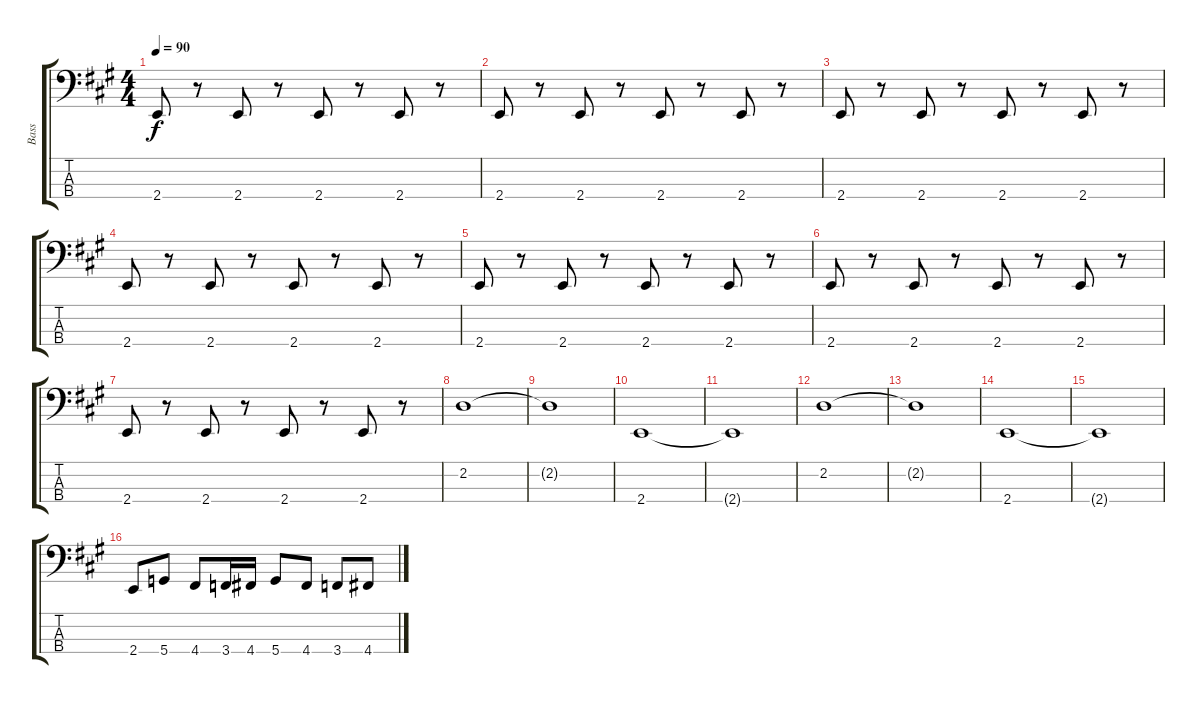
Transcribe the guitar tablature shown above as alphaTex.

\track ("Bass" "Bass") {instrument electricbasspick}
\staff {score tabs}
\tuning (F2 C2 G1 D1) {hide}
\ts (4 4)
\tempo 90
\clef f4
\ks a
2.4.8{dy f} r.8 2.4.8 r.8 2.4.8 r.8 2.4.8 r.8 |
2.4.8 r.8 2.4.8 r.8 2.4.8 r.8 2.4.8 r.8 |
2.4.8 r.8 2.4.8 r.8 2.4.8 r.8 2.4.8 r.8 |
2.4.8 r.8 2.4.8 r.8 2.4.8 r.8 2.4.8 r.8 |
2.4.8 r.8 2.4.8 r.8 2.4.8 r.8 2.4.8 r.8 |
2.4.8 r.8 2.4.8 r.8 2.4.8 r.8 2.4.8 r.8 |
2.4.8 r.8 2.4.8 r.8 2.4.8 r.8 2.4.8 r.8 |
2.2.1 |
2.2{t}.1 |
2.4.1 |
2.4{t}.1 |
2.2.1 |
2.2{t}.1 |
2.4.1 |
2.4{t}.1 |
2.4.8 5.4.8 4.4.8 3.4.16 4.4.16 5.4.8 4.4.8 3.4.8 4.4.8
